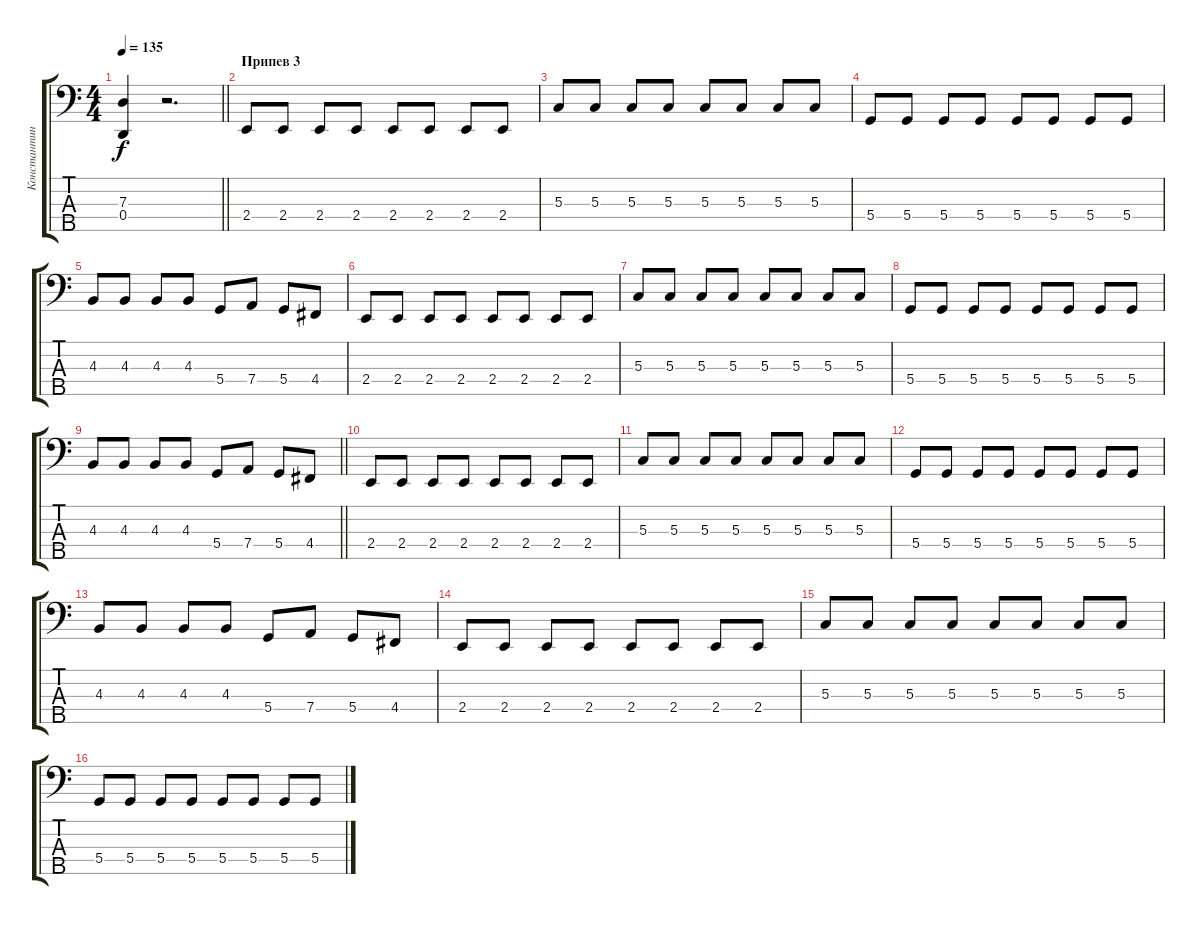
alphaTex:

\track ("Константин Седельников" "Константин") {instrument electricbassfinger}
\staff {score tabs}
\tuning (A2 C2 G1 D1 A0) {hide}
\ts (4 4)
\tempo 135
\clef f4
\barLineRight lightlight
\ks c
(7.3 0.4).4{dy f instrument slapbass1} r.2{d} |
\section ("" "Припев 3")
2.4.8{instrument electricbassfinger} 2.4.8 2.4.8 2.4.8 2.4.8 2.4.8 2.4.8 2.4.8 |
5.3.8 5.3.8 5.3.8 5.3.8 5.3.8 5.3.8 5.3.8 5.3.8 |
5.4.8 5.4.8 5.4.8 5.4.8 5.4.8 5.4.8 5.4.8 5.4.8 |
4.3.8 4.3.8 4.3.8 4.3.8 5.4.8 7.4.8 5.4.8 4.4.8 |
2.4.8{instrument electricbassfinger} 2.4.8 2.4.8 2.4.8 2.4.8 2.4.8 2.4.8 2.4.8 |
5.3.8 5.3.8 5.3.8 5.3.8 5.3.8 5.3.8 5.3.8 5.3.8 |
5.4.8 5.4.8 5.4.8 5.4.8 5.4.8 5.4.8 5.4.8 5.4.8 |
\barLineRight lightlight
4.3.8 4.3.8 4.3.8 4.3.8 5.4.8 7.4.8 5.4.8 4.4.8 |
2.4.8 2.4.8 2.4.8 2.4.8 2.4.8 2.4.8 2.4.8 2.4.8 |
5.3.8 5.3.8 5.3.8 5.3.8 5.3.8 5.3.8 5.3.8 5.3.8 |
5.4.8 5.4.8 5.4.8 5.4.8 5.4.8 5.4.8 5.4.8 5.4.8 |
4.3.8 4.3.8 4.3.8 4.3.8 5.4.8 7.4.8 5.4.8 4.4.8 |
2.4.8 2.4.8 2.4.8 2.4.8 2.4.8 2.4.8 2.4.8 2.4.8 |
5.3.8 5.3.8 5.3.8 5.3.8 5.3.8 5.3.8 5.3.8 5.3.8 |
5.4.8 5.4.8 5.4.8 5.4.8 5.4.8 5.4.8 5.4.8 5.4.8
